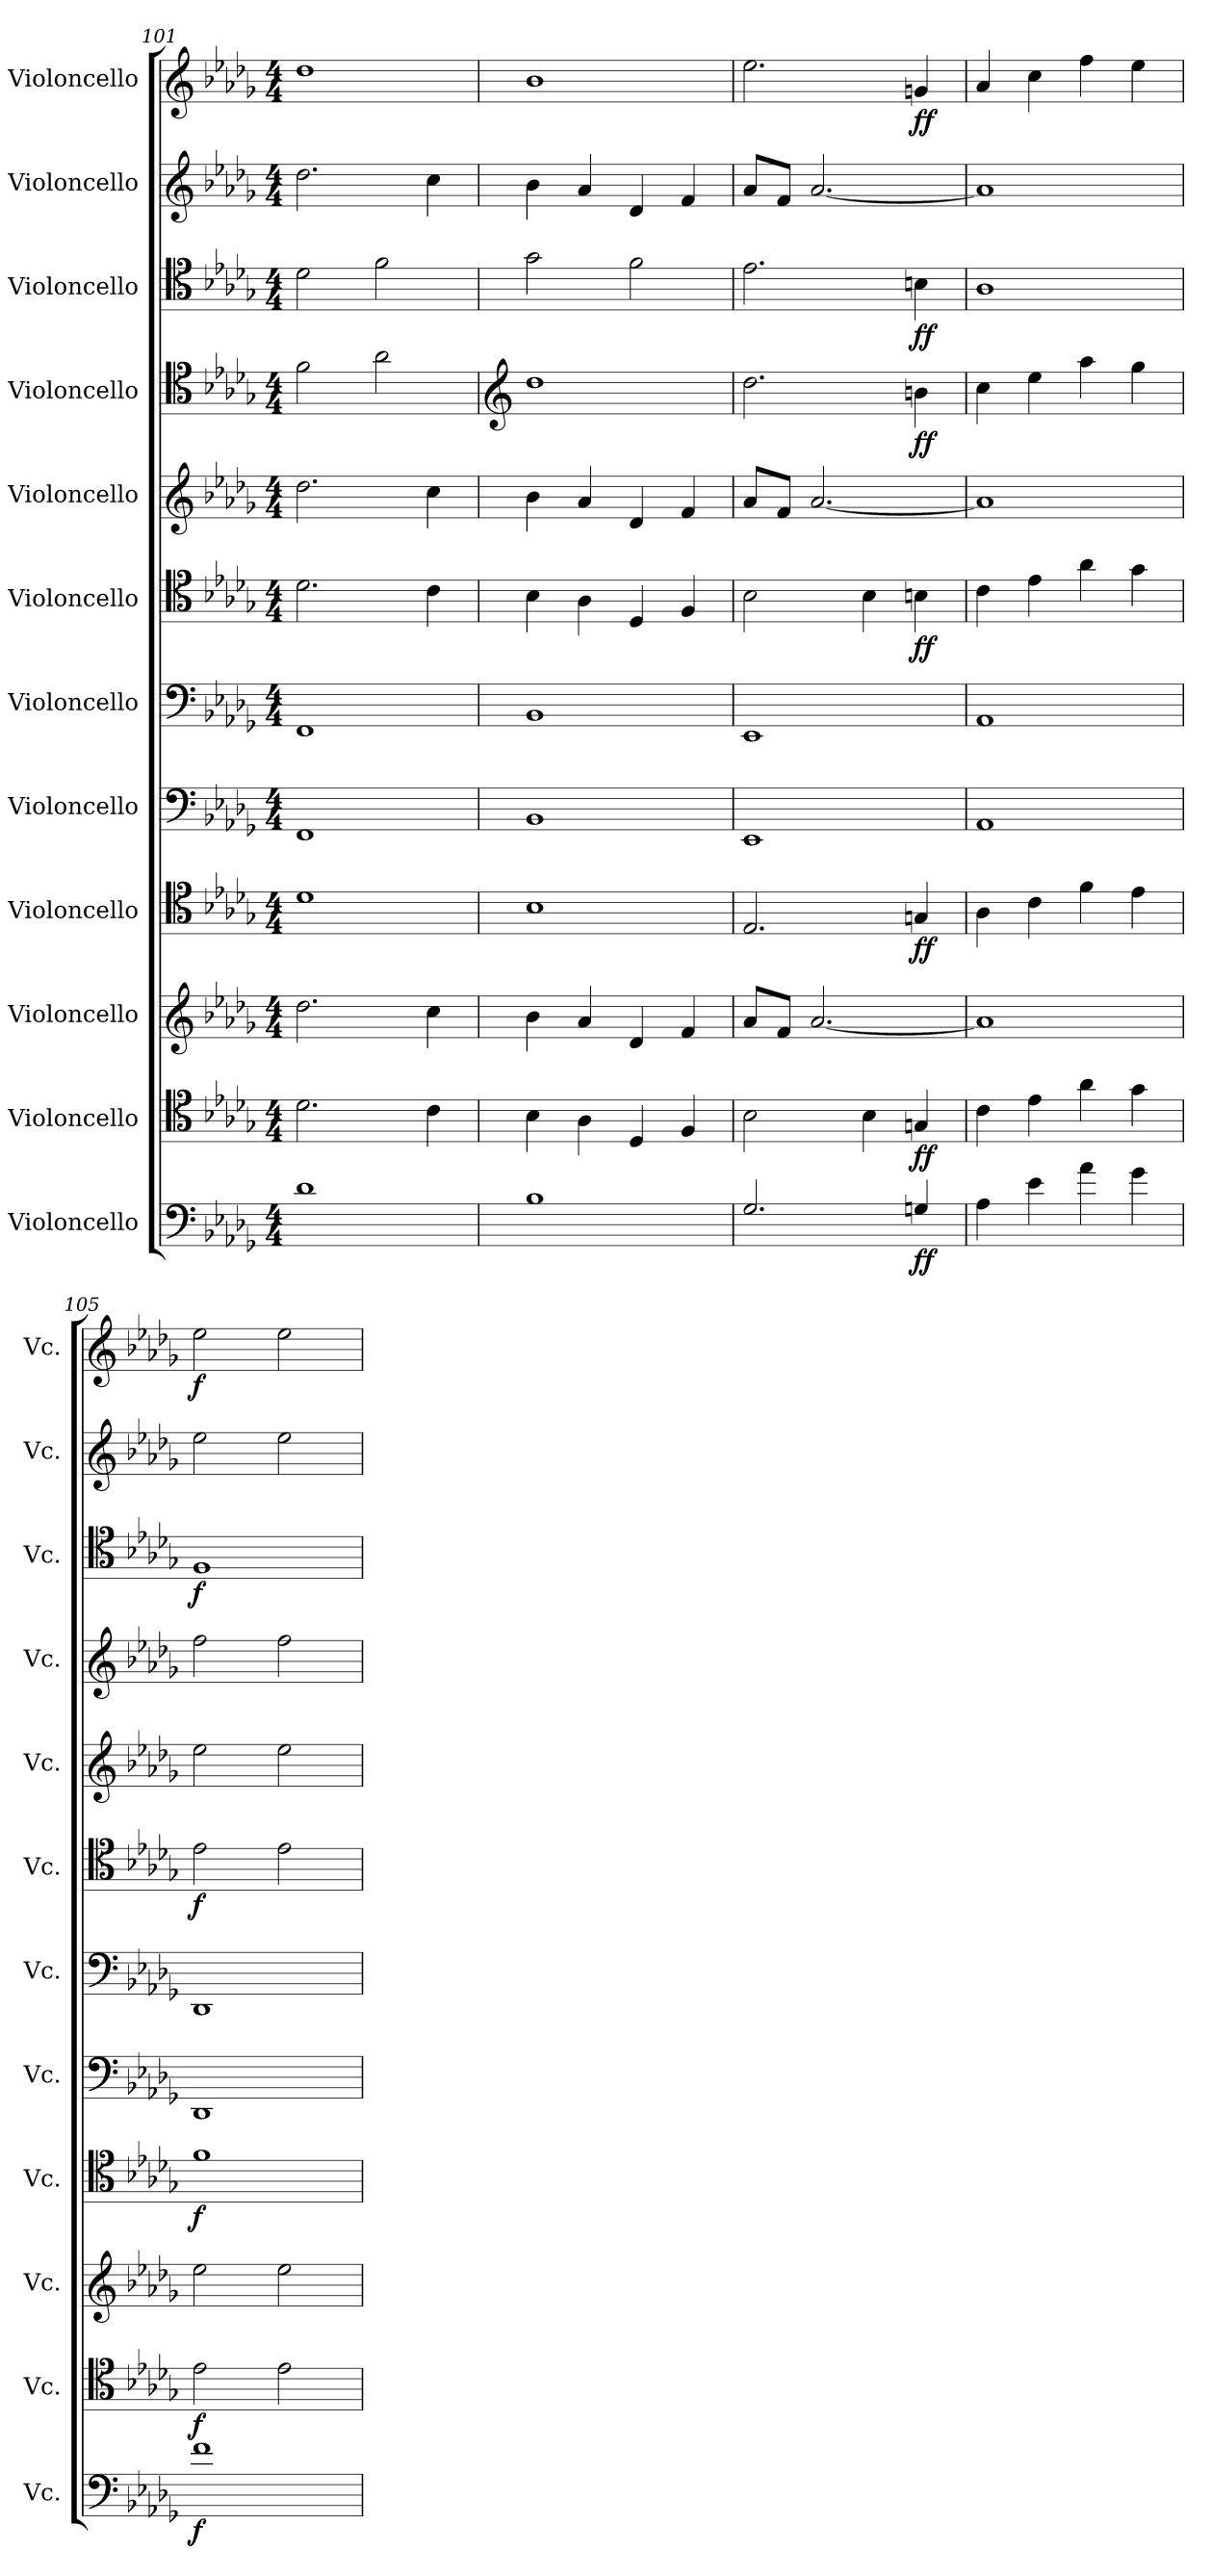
**kern	**dynam	**kern	**dynam	**kern	**kern	**dynam	**kern	**kern	**kern	**dynam	**kern	**kern	**dynam	**kern	**dynam	**kern	**kern	**dynam
*part12	*part12	*part11	*part11	*part10	*part9	*part9	*part8	*part7	*part6	*part6	*part5	*part4	*part4	*part3	*part3	*part2	*part1	*part1
*staff12	*staff12	*staff11	*staff11	*staff10	*staff9	*staff9	*staff8	*staff7	*staff6	*staff6	*staff5	*staff4	*staff4	*staff3	*staff3	*staff2	*staff1	*staff1
*I"Violoncello	*	*I"Violoncello	*	*I"Violoncello	*I"Violoncello	*	*I"Violoncello	*I"Violoncello	*I"Violoncello	*	*I"Violoncello	*I"Violoncello	*	*I"Violoncello	*	*I"Violoncello	*I"Violoncello	*
*I'Vc.	*	*I'Vc.	*	*I'Vc.	*I'Vc.	*	*I'Vc.	*I'Vc.	*I'Vc.	*	*I'Vc.	*I'Vc.	*	*I'Vc.	*	*I'Vc.	*I'Vc.	*
*clefF4	*	*clefC4	*	*clefG2	*clefC4	*	*clefF4	*clefF4	*clefC4	*	*clefG2	*clefC4	*	*clefC4	*	*clefG2	*clefG2	*
*k[b-e-a-d-g-]	*	*k[b-e-a-d-g-]	*	*k[b-e-a-d-g-]	*k[b-e-a-d-g-]	*	*k[b-e-a-d-g-]	*k[b-e-a-d-g-]	*k[b-e-a-d-g-]	*	*k[b-e-a-d-g-]	*k[b-e-a-d-g-]	*	*k[b-e-a-d-g-]	*	*k[b-e-a-d-g-]	*k[b-e-a-d-g-]	*
*M4/4	*	*M4/4	*	*M4/4	*M4/4	*	*M4/4	*M4/4	*M4/4	*	*M4/4	*M4/4	*	*M4/4	*	*M4/4	*M4/4	*
=101	=101	=101	=101	=101	=101	=101	=101	=101	=101	=101	=101	=101	=101	=101	=101	=101	=101	=101
1d-	.	2.d-\	.	2.dd-\	1d-	.	1FF	1FF	2.d-\	.	2.dd-\	2f\	.	2d-\	.	2.dd-\	1dd-	.
.	.	.	.	.	.	.	.	.	.	.	.	2a-\	.	2f\	.	.	.	.
.	.	4c\	.	4cc\	.	.	.	.	4c\	.	4cc\	.	.	.	.	4cc\	.	.
!!LO:PB:g=z
=102	=102	=102	=102	=102	=102	=102	=102	=102	=102	=102	=102	=102	=102	=102	=102	=102	=102	=102
*	*	*	*	*	*	*	*	*	*	*	*	*clefG2	*	*	*	*	*	*
1B-	.	4B-\	.	4b-\	1B-	.	1BB-	1BB-	4B-\	.	4b-\	1dd-	.	2g-\	.	4b-\	1b-	.
.	.	4A-\	.	4a-/	.	.	.	.	4A-\	.	4a-/	.	.	.	.	4a-/	.	.
.	.	4D-/	.	4d-/	.	.	.	.	4D-/	.	4d-/	.	.	2f\	.	4d-/	.	.
.	.	4F/	.	4f/	.	.	.	.	4F/	.	4f/	.	.	.	.	4f/	.	.
=103	=103	=103	=103	=103	=103	=103	=103	=103	=103	=103	=103	=103	=103	=103	=103	=103	=103	=103
2.G-/	.	2B-\	.	8a-/L	2.E-/	.	1EE-	1EE-	2B-\	.	8a-/L	2.dd-\	.	2.e-\	.	8a-/L	2.ee-\	.
.	.	.	.	8f/J	.	.	.	.	.	.	8f/J	.	.	.	.	8f/J	.	.
.	.	.	.	[2.a-/	.	.	.	.	.	.	[2.a-/	.	.	.	.	[2.a-/	.	.
.	.	4B-\	.	.	.	.	.	.	4B-\	.	.	.	.	.	.	.	.	.
!	!LO:DY:b	!	!LO:DY:b	!	!	!LO:DY:b	!	!	!	!LO:DY:b	!	!	!LO:DY:b	!	!LO:DY:b	!	!	!LO:DY:b
4Gn/	ff	4Gn/	ff	.	4Gn/	ff	.	.	4Bn\	ff	.	4bn\	ff	4Bn\	ff	.	4gn/	ff
=104	=104	=104	=104	=104	=104	=104	=104	=104	=104	=104	=104	=104	=104	=104	=104	=104	=104	=104
4A-\	.	4c\	.	1a-]	4A-\	.	1AA-	1AA-	4c\	.	1a-]	4cc\	.	1A-	.	1a-]	4a-/	.
4e-\	.	4e-\	.	.	4c\	.	.	.	4e-\	.	.	4ee-\	.	.	.	.	4cc\	.
4a-\	.	4a-\	.	.	4f\	.	.	.	4a-\	.	.	4aa-\	.	.	.	.	4ff\	.
4g-\	.	4g-\	.	.	4e-\	.	.	.	4g-\	.	.	4gg-\	.	.	.	.	4ee-\	.
=105	=105	=105	=105	=105	=105	=105	=105	=105	=105	=105	=105	=105	=105	=105	=105	=105	=105	=105
!	!LO:DY:b	!	!LO:DY:b	!	!	!LO:DY:b	!	!	!	!LO:DY:b	!	!	!	!	!LO:DY:b	!	!	!LO:DY:b
1f	f	2e-\	f	2ee-\	1f	f	1DD-	1DD-	2e-\	f	2ee-\	2ff\	.	1F	f	2ee-\	2ee-\	f
.	.	2e-\	.	2ee-\	.	.	.	.	2e-\	.	2ee-\	2ff\	.	.	.	2ee-\	2ee-\	.
=	=	=	=	=	=	=	=	=	=	=	=	=	=	=	=	=	=	=
*-	*-	*-	*-	*-	*-	*-	*-	*-	*-	*-	*-	*-	*-	*-	*-	*-	*-	*-
